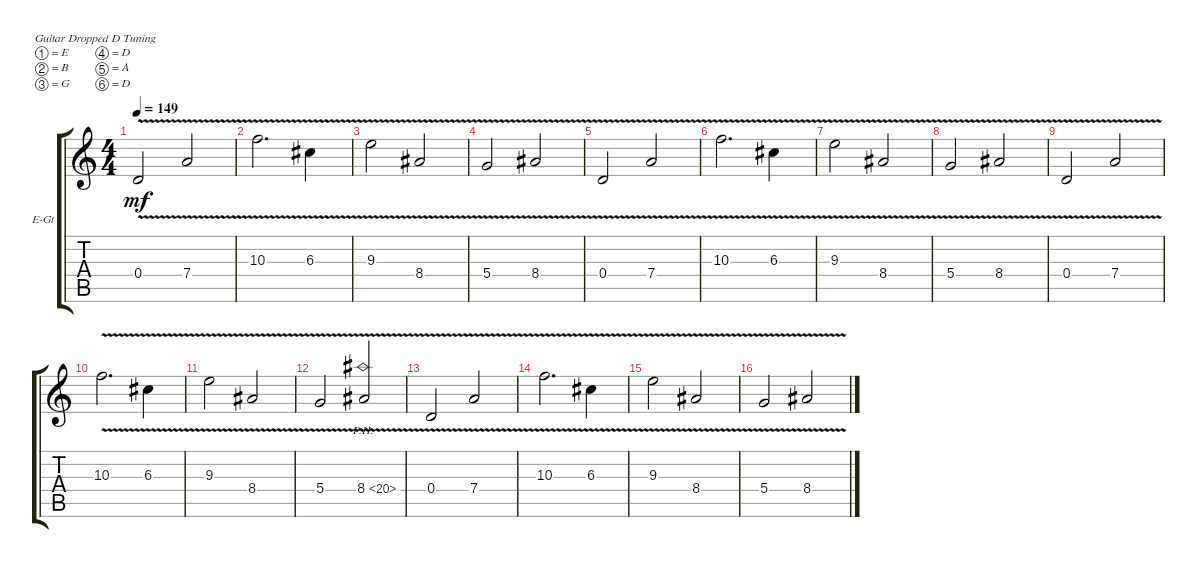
\defaultSystemsLayout 4
\bracketExtendMode groupsimilarinstruments
\firstSystemTrackNameOrientation horizontal
\otherSystemsTrackNameOrientation horizontal
\track ("Mark Morton III" "E-Gt") {instrument distortionguitar}
\staff {score tabs}
\tuning (E4 B3 G3 D3 A2 D2)
\ts (4 4)
\tempo 149
\clef g2
\ks c
0.4{v}.2{dy mf} 7.4{v}.2 |
10.3{v}.2{d} 6.3{v}.4 |
9.3{v}.2 8.4{v}.2 |
5.4{v}.2 8.4{v}.2 |
0.4{v}.2 7.4{v}.2 |
10.3{v}.2{d} 6.3{v}.4 |
9.3{v}.2 8.4{v}.2 |
5.4{v}.2 8.4{v}.2 |
0.4{v}.2 7.4{v}.2 |
10.3{v}.2{d} 6.3{v}.4 |
9.3{v}.2 8.4{v}.2 |
5.4{v}.2 8.4{ph 12 v}.2 |
0.4{v}.2 7.4{v}.2 |
10.3{v}.2{d} 6.3{v}.4 |
9.3{v}.2 8.4{v}.2 |
5.4{v}.2 8.4{v}.2
